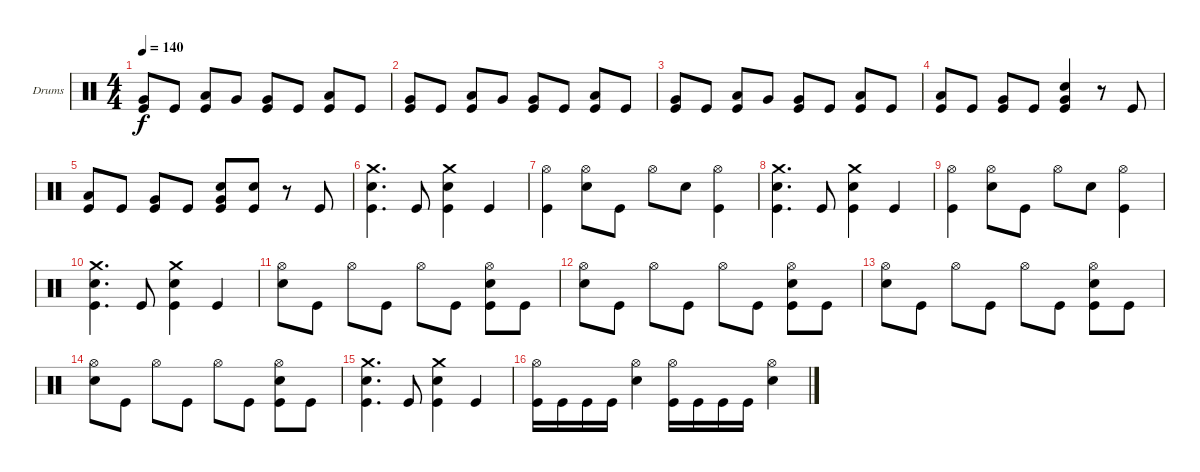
\bracketExtendMode groupsimilarinstruments
\firstSystemTrackNameOrientation horizontal
\otherSystemsTrackNameOrientation horizontal
\track ("Drumkit" "Drums") {instrument percussion}
\staff {score}
\articulation defaults
\ts (4 4)
\tempo 140
\clef neutral
\ks c
("Very Low Tom (hit)" "Kick (hit)").8{dy f} "Kick (hit)".8 ("Low Tom (hit)" "Kick (hit)").8 "Very Low Tom (hit)".8 ("Very Low Tom (hit)" "Kick (hit)").8 "Kick (hit)".8 ("Low Tom (hit)" "Kick (hit)").8 "Kick (hit)".8 |
("Very Low Tom (hit)" "Kick (hit)").8 "Kick (hit)".8 ("Low Tom (hit)" "Kick (hit)").8 "Very Low Tom (hit)".8 ("Very Low Tom (hit)" "Kick (hit)").8 "Kick (hit)".8 ("Low Tom (hit)" "Kick (hit)").8 "Kick (hit)".8 |
("Very Low Tom (hit)" "Kick (hit)").8 "Kick (hit)".8 ("Low Tom (hit)" "Kick (hit)").8 "Very Low Tom (hit)".8 ("Very Low Tom (hit)" "Kick (hit)").8 "Kick (hit)".8 ("Low Tom (hit)" "Kick (hit)").8 "Kick (hit)".8 |
("Low Tom (hit)" "Kick (hit)").8 "Kick (hit)".8 ("Very Low Tom (hit)" "Kick (hit)").8 "Kick (hit)".8 ("Snare (hit) 2" "Very Low Tom (hit)" "Kick (hit)").4 r.8 "Kick (hit)".8 |
("Low Tom (hit)" "Kick (hit)").8 "Kick (hit)".8 ("Very Low Tom (hit)" "Kick (hit)").8 "Kick (hit)".8 ("Snare (hit) 2" "Very Low Tom (hit)" "Kick (hit)").8 ("Snare (hit) 2" "Kick (hit)").8 r.8 "Kick (hit)".8 |
("Crash medium (hit)" "Snare (hit) 2" "Kick (hit)").4{d} "Kick (hit)".8 ("Crash medium (hit)" "Snare (hit) 2" "Kick (hit)").4 "Kick (hit)".4 |
("Hi-Hat (open)" "Kick (hit)").4 ("Hi-Hat (open)" "Snare (hit) 2").8 "Kick (hit)".8 "Hi-Hat (open)".8 "Snare (hit) 2".8 ("Hi-Hat (open)" "Kick (hit)").4 |
("Crash medium (hit)" "Snare (hit) 2" "Kick (hit)").4{d} "Kick (hit)".8 ("Crash medium (hit)" "Snare (hit) 2" "Kick (hit)").4 "Kick (hit)".4 |
("Hi-Hat (open)" "Kick (hit)").4 ("Hi-Hat (open)" "Snare (hit) 2").8 "Kick (hit)".8 "Hi-Hat (open)".8 "Snare (hit) 2".8 ("Hi-Hat (open)" "Kick (hit)").4 |
("Crash medium (hit)" "Snare (hit) 2" "Kick (hit)").4{d} "Kick (hit)".8 ("Crash medium (hit)" "Snare (hit) 2" "Kick (hit)").4 "Kick (hit)".4 |
("Hi-Hat (open)" "Snare (hit) 2").8 "Kick (hit)".8 "Hi-Hat (open)".8 "Kick (hit)".8 "Hi-Hat (open)".8 "Kick (hit)".8 ("Hi-Hat (open)" "Snare (hit) 2" "Kick (hit)").8 "Kick (hit)".8 |
("Hi-Hat (open)" "Snare (hit) 2").8 "Kick (hit)".8 "Hi-Hat (open)".8 "Kick (hit)".8 "Hi-Hat (open)".8 "Kick (hit)".8 ("Hi-Hat (open)" "Snare (hit) 2" "Kick (hit)").8 "Kick (hit)".8 |
("Hi-Hat (open)" "Snare (hit) 2").8 "Kick (hit)".8 "Hi-Hat (open)".8 "Kick (hit)".8 "Hi-Hat (open)".8 "Kick (hit)".8 ("Hi-Hat (open)" "Snare (hit) 2" "Kick (hit)").8 "Kick (hit)".8 |
("Hi-Hat (open)" "Snare (hit) 2").8 "Kick (hit)".8 "Hi-Hat (open)".8 "Kick (hit)".8 "Hi-Hat (open)".8 "Kick (hit)".8 ("Hi-Hat (open)" "Snare (hit) 2" "Kick (hit)").8 "Kick (hit)".8 |
("Crash medium (hit)" "Snare (hit) 2" "Kick (hit)").4{d} "Kick (hit)".8 ("Crash medium (hit)" "Snare (hit) 2" "Kick (hit)").4 "Kick (hit)".4 |
("Hi-Hat (open)" "Kick (hit)").16 "Kick (hit)".16 "Kick (hit)".16 "Kick (hit)".16 ("Hi-Hat (open)" "Snare (hit) 2").4 ("Hi-Hat (open)" "Kick (hit)").16 "Kick (hit)".16 "Kick (hit)".16 "Kick (hit)".16 ("Hi-Hat (open)" "Snare (hit) 2").4
